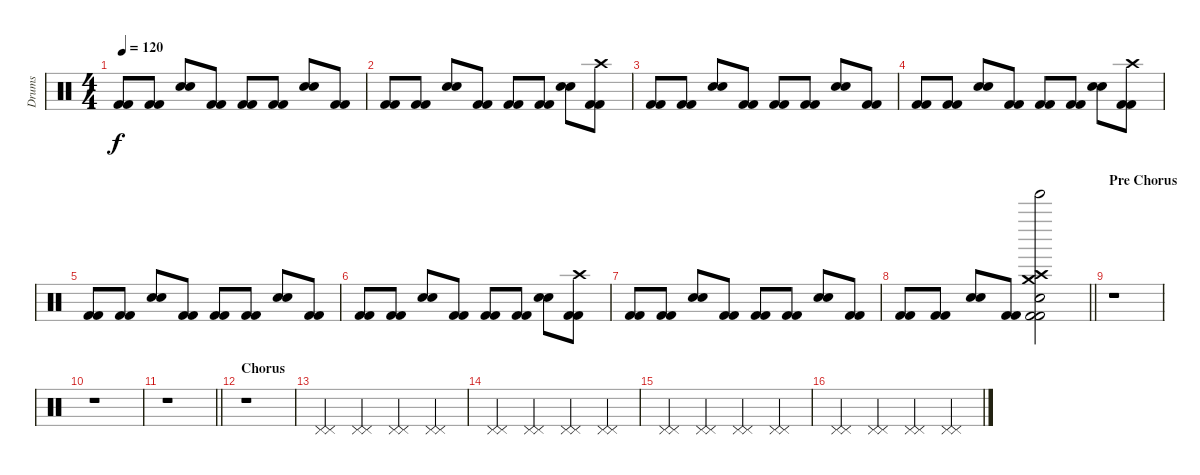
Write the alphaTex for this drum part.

\track ("Drums" "Drums") {instrument percussion}
\staff {score}
\articulation defaults
\ts (4 4)
\tempo 120
\clef neutral
\ks c
("Kick (hit) 2" "Kick (hit) 2").8{dy f} ("Kick (hit) 2" "Kick (hit) 2").8 ("Snare (hit) 2" "Snare (hit) 2").8 ("Kick (hit) 2" "Kick (hit) 2").8 ("Kick (hit) 2" "Kick (hit) 2").8 ("Kick (hit) 2" "Kick (hit) 2").8 ("Snare (hit) 2" "Snare (hit) 2").8 ("Kick (hit) 2" "Kick (hit) 2").8 |
("Kick (hit) 2" "Kick (hit) 2").8 ("Kick (hit) 2" "Kick (hit) 2").8 ("Snare (hit) 2" "Snare (hit) 2").8 ("Kick (hit) 2" "Kick (hit) 2").8 ("Kick (hit) 2" "Kick (hit) 2").8 ("Kick (hit) 2" "Kick (hit) 2").8 ("Snare (hit) 2" "Snare (hit) 2").8 ("Crash high (hit)" "Kick (hit) 2" "Kick (hit) 2").8 |
("Kick (hit) 2" "Kick (hit) 2").8 ("Kick (hit) 2" "Kick (hit) 2").8 ("Snare (hit) 2" "Snare (hit) 2").8 ("Kick (hit) 2" "Kick (hit) 2").8 ("Kick (hit) 2" "Kick (hit) 2").8 ("Kick (hit) 2" "Kick (hit) 2").8 ("Snare (hit) 2" "Snare (hit) 2").8 ("Kick (hit) 2" "Kick (hit) 2").8 |
("Kick (hit) 2" "Kick (hit) 2").8 ("Kick (hit) 2" "Kick (hit) 2").8 ("Snare (hit) 2" "Snare (hit) 2").8 ("Kick (hit) 2" "Kick (hit) 2").8 ("Kick (hit) 2" "Kick (hit) 2").8 ("Kick (hit) 2" "Kick (hit) 2").8 ("Snare (hit) 2" "Snare (hit) 2").8 ("Crash high (hit)" "Kick (hit) 2" "Kick (hit) 2").8 |
("Kick (hit) 2" "Kick (hit) 2").8 ("Kick (hit) 2" "Kick (hit) 2").8 ("Snare (hit) 2" "Snare (hit) 2").8 ("Kick (hit) 2" "Kick (hit) 2").8 ("Kick (hit) 2" "Kick (hit) 2").8 ("Kick (hit) 2" "Kick (hit) 2").8 ("Snare (hit) 2" "Snare (hit) 2").8 ("Kick (hit) 2" "Kick (hit) 2").8 |
("Kick (hit) 2" "Kick (hit) 2").8 ("Kick (hit) 2" "Kick (hit) 2").8 ("Snare (hit) 2" "Snare (hit) 2").8 ("Kick (hit) 2" "Kick (hit) 2").8 ("Kick (hit) 2" "Kick (hit) 2").8 ("Kick (hit) 2" "Kick (hit) 2").8 ("Snare (hit) 2" "Snare (hit) 2").8 ("Crash high (hit)" "Kick (hit) 2" "Kick (hit) 2").8 |
("Kick (hit) 2" "Kick (hit) 2").8 ("Kick (hit) 2" "Kick (hit) 2").8 ("Snare (hit) 2" "Snare (hit) 2").8 ("Kick (hit) 2" "Kick (hit) 2").8 ("Kick (hit) 2" "Kick (hit) 2").8 ("Kick (hit) 2" "Kick (hit) 2").8 ("Snare (hit) 2" "Snare (hit) 2").8 ("Kick (hit) 2" "Kick (hit) 2").8 |
\barLineRight lightlight
("Kick (hit) 2" "Kick (hit) 2").8 ("Kick (hit) 2" "Kick (hit) 2").8 ("Snare (hit) 2" "Snare (hit) 2").8 ("Kick (hit) 2" "Kick (hit) 2").8 ("Tinkle Bell (hit)" "Crash medium (hit)" "Kick (hit) 2" "Kick (hit) 2" "Crash high (hit)" "Snare (hit) 2").2 |
\section ("" "Pre Chorus")
r.1 |
r.1 |
\barLineRight lightlight
r.1 |
\section ("" "Chorus")
r.1 |
("Pedal Hi-Hat (hit)" "Pedal Hi-Hat (hit)").4 ("Pedal Hi-Hat (hit)" "Pedal Hi-Hat (hit)").4 ("Pedal Hi-Hat (hit)" "Pedal Hi-Hat (hit)").4 ("Pedal Hi-Hat (hit)" "Pedal Hi-Hat (hit)").4 |
("Pedal Hi-Hat (hit)" "Pedal Hi-Hat (hit)").4 ("Pedal Hi-Hat (hit)" "Pedal Hi-Hat (hit)").4 ("Pedal Hi-Hat (hit)" "Pedal Hi-Hat (hit)").4 ("Pedal Hi-Hat (hit)" "Pedal Hi-Hat (hit)").4 |
("Pedal Hi-Hat (hit)" "Pedal Hi-Hat (hit)").4 ("Pedal Hi-Hat (hit)" "Pedal Hi-Hat (hit)").4 ("Pedal Hi-Hat (hit)" "Pedal Hi-Hat (hit)").4 ("Pedal Hi-Hat (hit)" "Pedal Hi-Hat (hit)").4 |
("Pedal Hi-Hat (hit)" "Pedal Hi-Hat (hit)").4 ("Pedal Hi-Hat (hit)" "Pedal Hi-Hat (hit)").4 ("Pedal Hi-Hat (hit)" "Pedal Hi-Hat (hit)").4 ("Pedal Hi-Hat (hit)" "Pedal Hi-Hat (hit)").4
